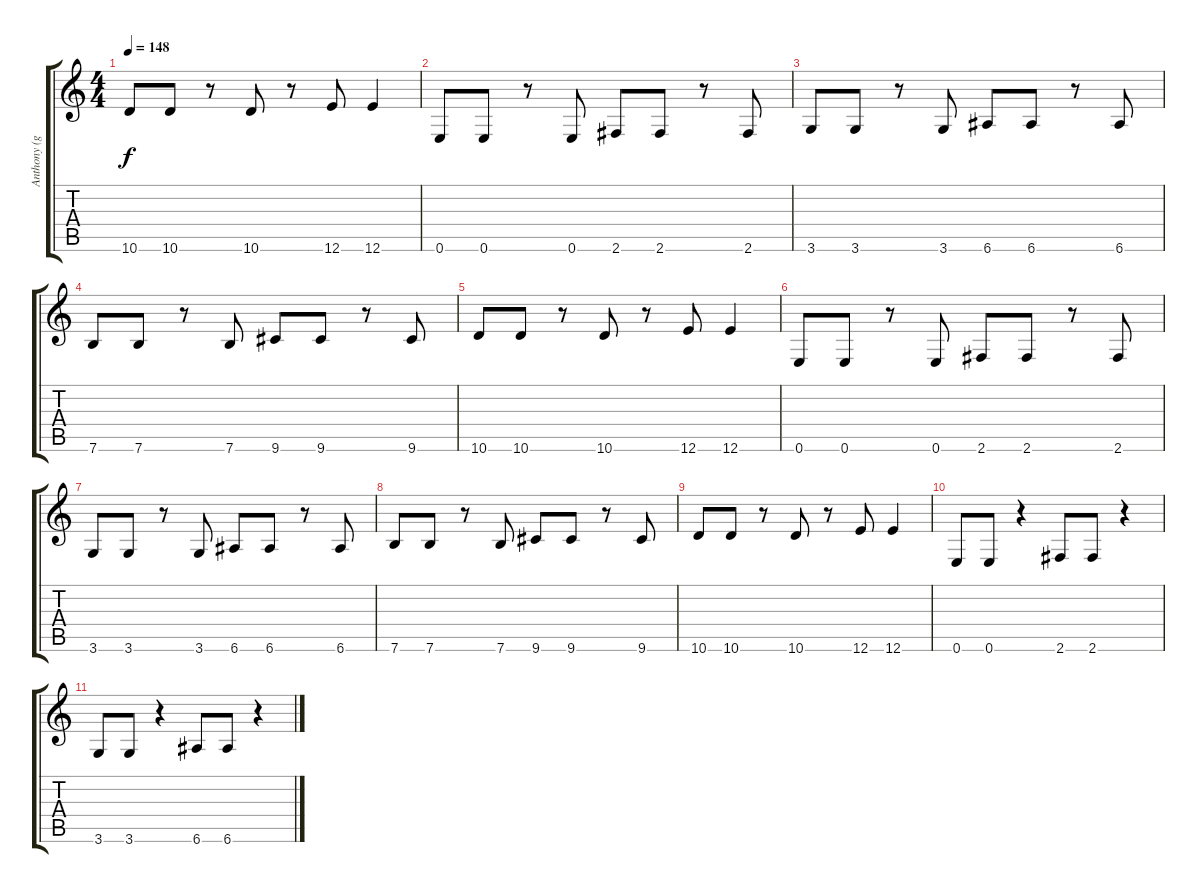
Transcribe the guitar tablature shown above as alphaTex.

\track ("Anthony (guitar)" "Anthony (g") {instrument distortionguitar}
\staff {score tabs}
\tuning (E4 B3 G3 D3 A2 E2) {hide}
\ts (4 4)
\tempo 148
\clef g2
\ks c
10.6.8{dy f} 10.6.8 r.8 10.6.8 r.8 12.6.8 12.6.4 |
0.6.8 0.6.8 r.8 0.6.8 2.6.8 2.6.8 r.8 2.6.8 |
3.6.8 3.6.8 r.8 3.6.8 6.6.8 6.6.8 r.8 6.6.8 |
7.6.8 7.6.8 r.8 7.6.8 9.6.8 9.6.8 r.8 9.6.8 |
10.6.8 10.6.8 r.8 10.6.8 r.8 12.6.8 12.6.4 |
0.6.8 0.6.8 r.8 0.6.8 2.6.8 2.6.8 r.8 2.6.8 |
3.6.8 3.6.8 r.8 3.6.8 6.6.8 6.6.8 r.8 6.6.8 |
7.6.8 7.6.8 r.8 7.6.8 9.6.8 9.6.8 r.8 9.6.8 |
10.6.8 10.6.8 r.8 10.6.8 r.8 12.6.8 12.6.4 |
0.6.8 0.6.8 r.4 2.6.8 2.6.8 r.4 |
3.6.8 3.6.8 r.4 6.6.8 6.6.8 r.4
